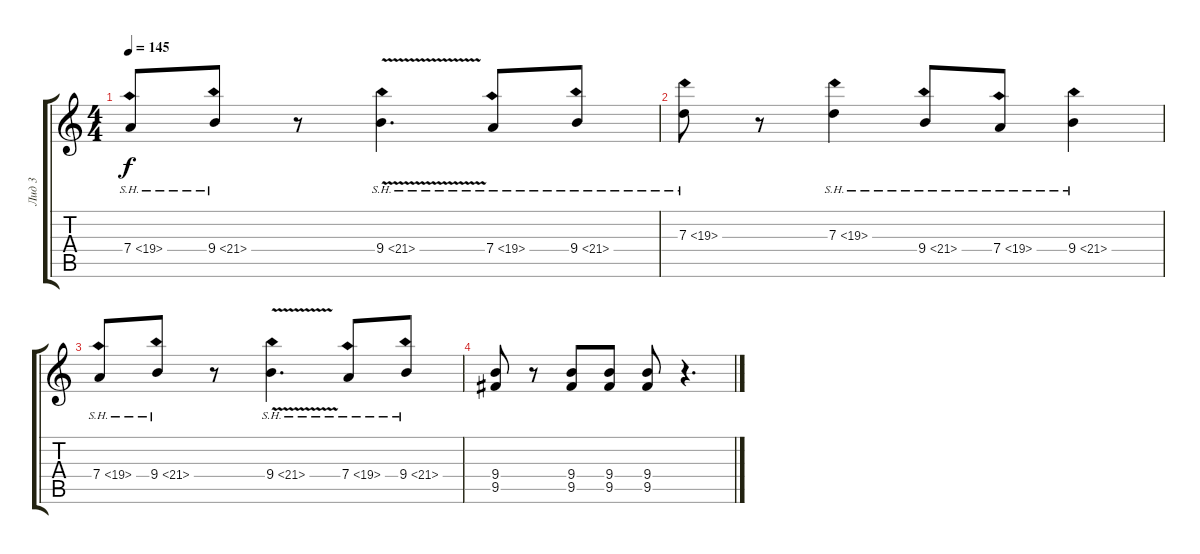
\track ("Лид 3" "Лид 3") {instrument overdrivenguitar}
\staff {score tabs}
\tuning (E4 B3 G3 D3 A2 E2) {hide}
\ts (4 4)
\tempo 145
\clef g2
\ks c
7.4{sh 12}.8{dy f} 9.4{sh 12}.8 r.8 9.4{sh 12 v}.4{d} 7.4{sh 12}.8 9.4{sh 12}.8 |
7.3{sh 12}.8 r.8 7.3{sh 12}.4 9.4{sh 12}.8 7.4{sh 12}.8 9.4{sh 12}.4 |
7.4{sh 12}.8 9.4{sh 12}.8 r.8 9.4{sh 12 v}.4{d} 7.4{sh 12}.8 9.4{sh 12}.8 |
(9.4 9.5).8 r.8 (9.4 9.5).8 (9.4 9.5).8 (9.4 9.5).8 r.4{d}
